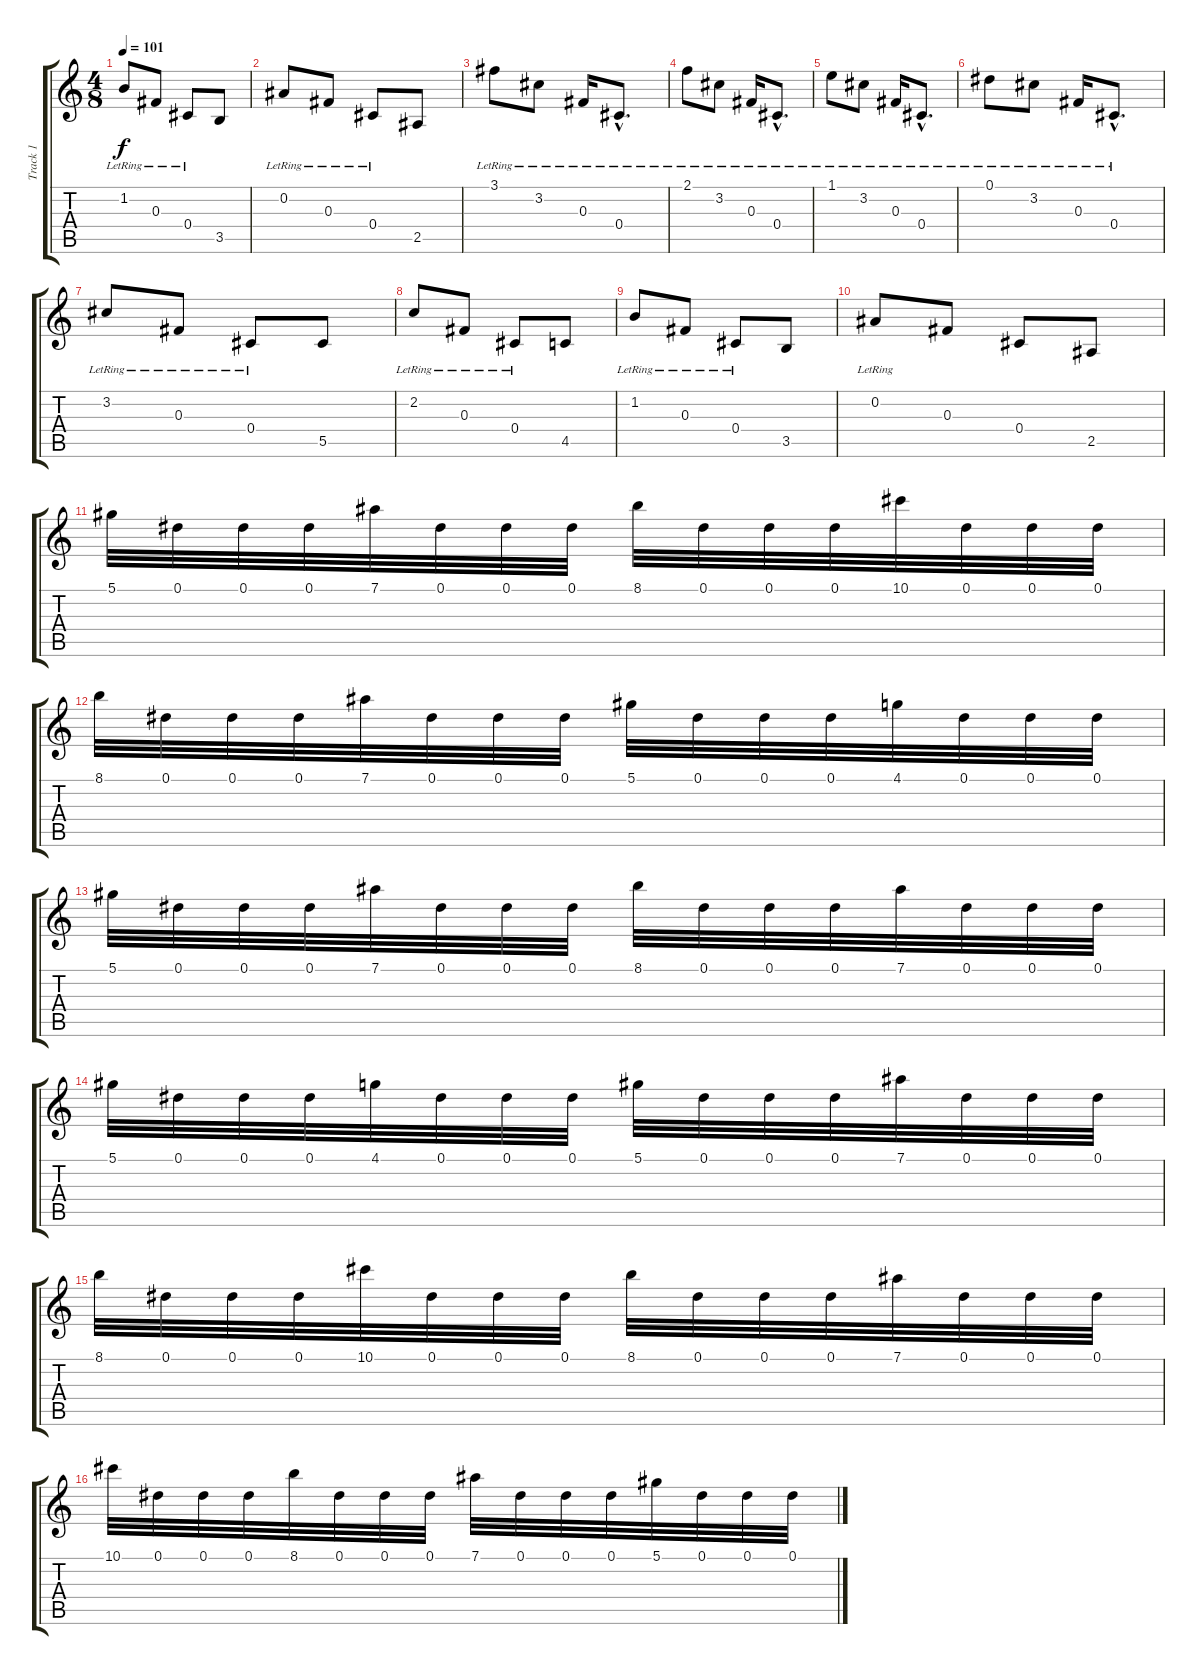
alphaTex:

\track ("Track 1" "Track 1") {instrument distortionguitar}
\staff {score tabs}
\tuning (Eb4 Bb3 Gb3 Db3 Ab2 Eb2) {hide}
\ts (4 8)
\tempo 101
\clef g2
\ks c
1.2{lr}.8{dy f} 0.3{lr}.8 0.4{lr}.8 3.5.8 |
0.2{lr}.8 0.3{lr}.8 0.4{lr}.8 2.5.8 |
3.1{lr}.8 3.2{lr}.8 0.3{lr}.16 0.4{hac lr}.8{d} |
2.1{lr}.8 3.2{lr}.8 0.3{lr}.16 0.4{hac lr}.8{d} |
1.1{lr}.8 3.2{lr}.8 0.3{lr}.16 0.4{hac lr}.8{d} |
0.1{lr}.8 3.2{lr}.8 0.3{lr}.16 0.4{hac lr}.8{d} |
3.2{lr}.8 0.3{lr}.8 0.4{lr}.8 5.5.8 |
2.2{lr}.8 0.3{lr}.8 0.4{lr}.8 4.5.8 |
1.2{lr}.8 0.3{lr}.8 0.4{lr}.8 3.5.8 |
0.2{lr}.8 0.3.8 0.4.8 2.5.8 |
5.1.32 0.1.32 0.1.32 0.1.32 7.1.32 0.1.32 0.1.32 0.1.32 8.1.32 0.1.32 0.1.32 0.1.32 10.1.32 0.1.32 0.1.32 0.1.32 |
8.1.32 0.1.32 0.1.32 0.1.32 7.1.32 0.1.32 0.1.32 0.1.32 5.1.32 0.1.32 0.1.32 0.1.32 4.1.32 0.1.32 0.1.32 0.1.32 |
5.1.32 0.1.32 0.1.32 0.1.32 7.1.32 0.1.32 0.1.32 0.1.32 8.1.32 0.1.32 0.1.32 0.1.32 7.1.32 0.1.32 0.1.32 0.1.32 |
5.1.32 0.1.32 0.1.32 0.1.32 4.1.32 0.1.32 0.1.32 0.1.32 5.1.32 0.1.32 0.1.32 0.1.32 7.1.32 0.1.32 0.1.32 0.1.32 |
8.1.32 0.1.32 0.1.32 0.1.32 10.1.32 0.1.32 0.1.32 0.1.32 8.1.32 0.1.32 0.1.32 0.1.32 7.1.32 0.1.32 0.1.32 0.1.32 |
10.1.32 0.1.32 0.1.32 0.1.32 8.1.32 0.1.32 0.1.32 0.1.32 7.1.32 0.1.32 0.1.32 0.1.32 5.1.32 0.1.32 0.1.32 0.1.32
